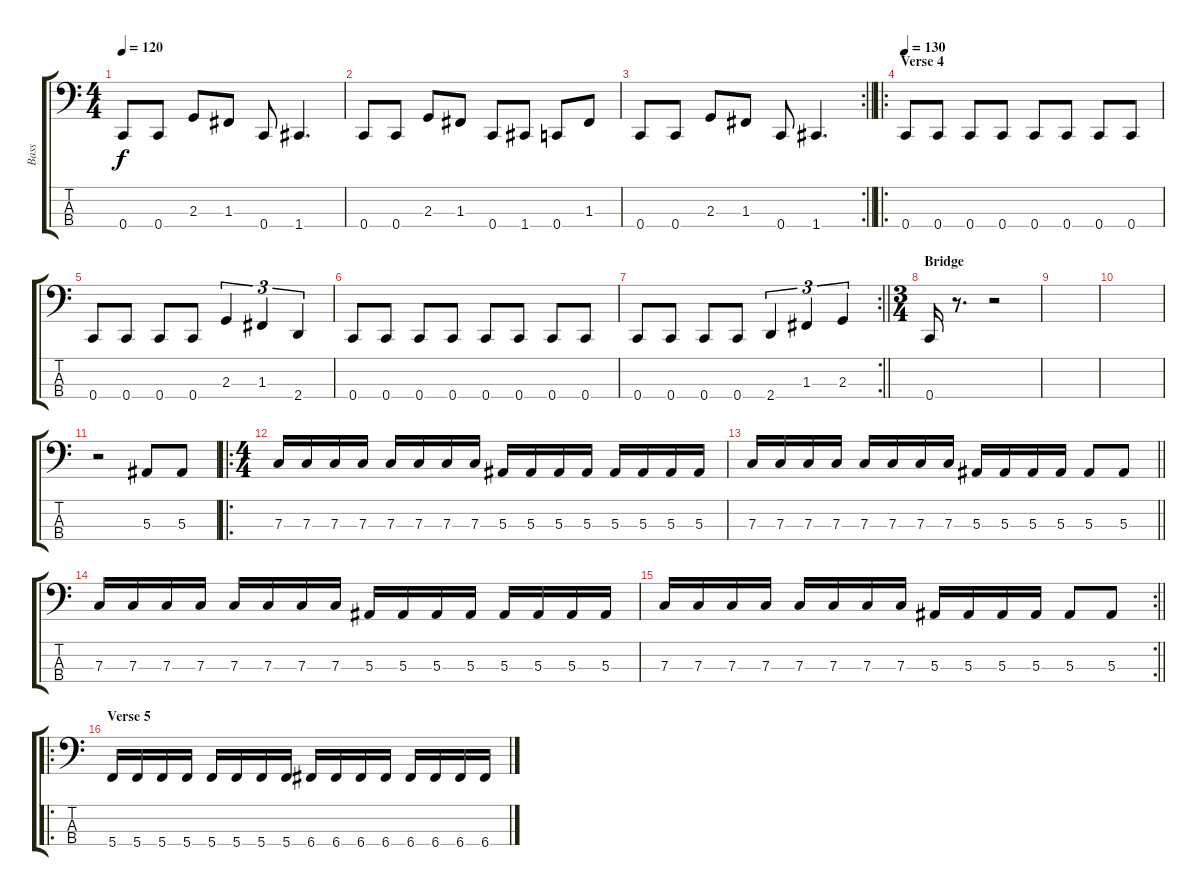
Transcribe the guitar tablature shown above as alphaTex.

\track ("Bass" "Bass") {instrument electricbassfinger}
\staff {score tabs}
\tuning (Eb2 Bb1 F1 C1) {hide}
\ts (4 4)
\tempo 120
\clef f4
\ks c
0.4.8{dy f} 0.4.8 2.3.8 1.3.8 0.4.8 1.4.4{d} |
0.4.8 0.4.8 2.3.8 1.3.8 0.4.8 1.4.8 0.4.8 1.3.8 |
\rc 2
\barLineRight lightlight
0.4.8 0.4.8 2.3.8 1.3.8 0.4.8 1.4.4{d} |
\ro
\section ("" "Verse 4")
\tempo 130
0.4.8 0.4.8 0.4.8 0.4.8 0.4.8 0.4.8 0.4.8 0.4.8 |
0.4.8 0.4.8 0.4.8 0.4.8 2.3.4{tu (3 2)} 1.3.4{tu (3 2)} 2.4.4{tu (3 2)} |
0.4.8 0.4.8 0.4.8 0.4.8 0.4.8 0.4.8 0.4.8 0.4.8 |
\rc 2
\barLineRight lightlight
0.4.8 0.4.8 0.4.8 0.4.8 2.4.4{tu (3 2)} 1.3.4{tu (3 2)} 2.3.4{tu (3 2)} |
\ts (3 4)
\section ("" "Bridge")
0.4.16 r.8{d} r.2 |
|
|
r.2 5.3.8 5.3.8 |
\ro
\ts (4 4)
7.3.16 7.3.16 7.3.16 7.3.16 7.3.16 7.3.16 7.3.16 7.3.16 5.3.16 5.3.16 5.3.16 5.3.16 5.3.16 5.3.16 5.3.16 5.3.16 |
\barLineRight lightlight
7.3.16 7.3.16 7.3.16 7.3.16 7.3.16 7.3.16 7.3.16 7.3.16 5.3.16 5.3.16 5.3.16 5.3.16 5.3.8 5.3.8 |
7.3.16 7.3.16 7.3.16 7.3.16 7.3.16 7.3.16 7.3.16 7.3.16 5.3.16 5.3.16 5.3.16 5.3.16 5.3.16 5.3.16 5.3.16 5.3.16 |
\rc 2
\barLineRight lightlight
7.3.16 7.3.16 7.3.16 7.3.16 7.3.16 7.3.16 7.3.16 7.3.16 5.3.16 5.3.16 5.3.16 5.3.16 5.3.8 5.3.8 |
\ro
\section ("" "Verse 5")
5.4.16 5.4.16 5.4.16 5.4.16 5.4.16 5.4.16 5.4.16 5.4.16 6.4.16 6.4.16 6.4.16 6.4.16 6.4.16 6.4.16 6.4.16 6.4.16
